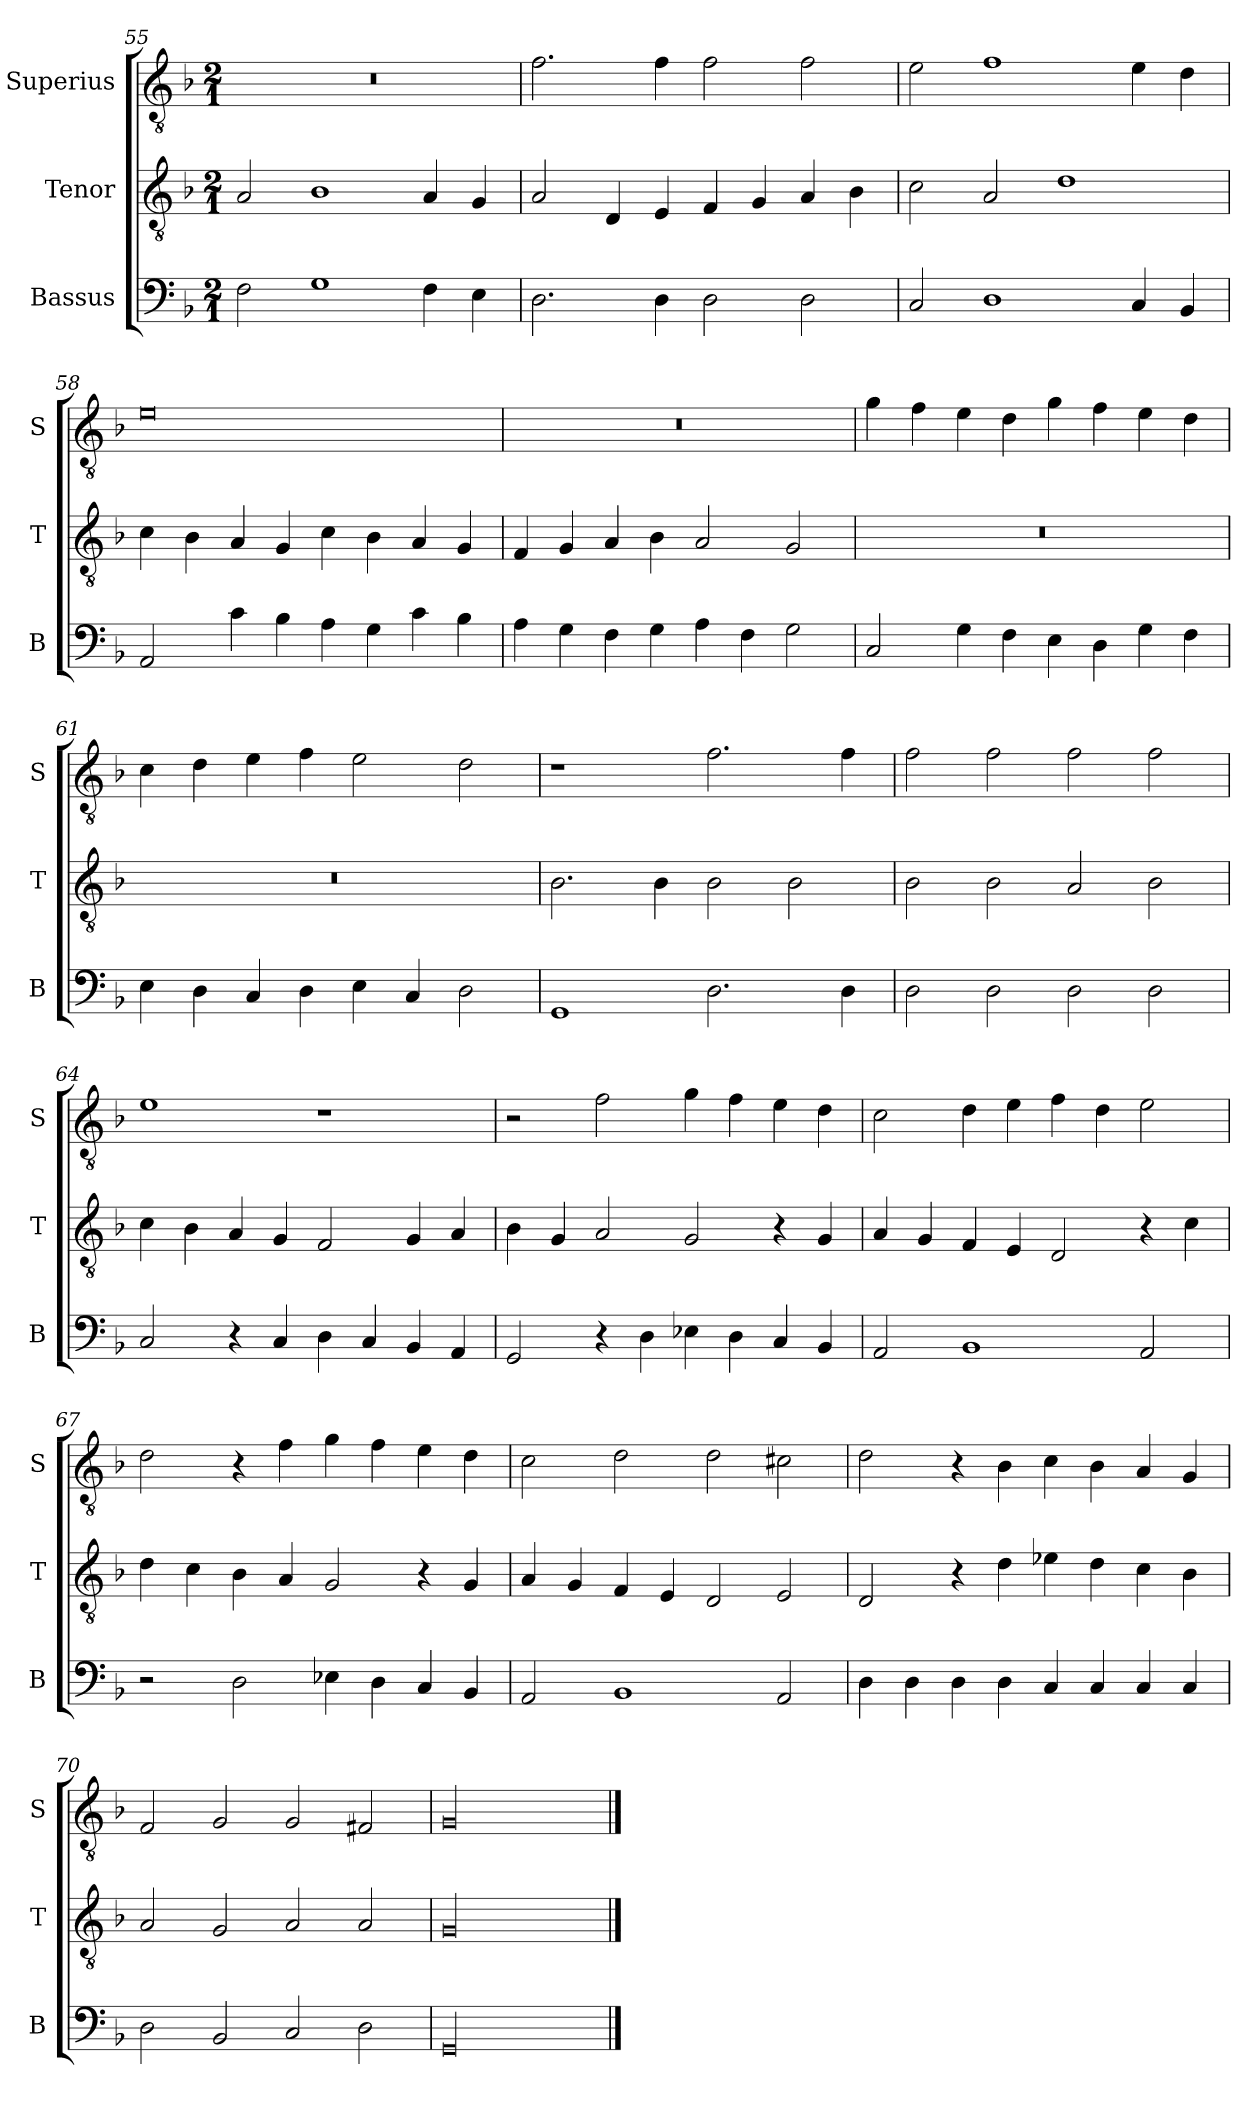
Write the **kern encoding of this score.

**kern	**kern	**kern
*part3	*part2	*part1
*staff3	*staff2	*staff1
*I"Bassus	*I"Tenor	*I"Superius
*I'B	*I'T	*I'S
*clefF4	*clefGv2	*clefGv2
*k[b-]	*k[b-]	*k[b-]
*M2/1	*M2/1	*M2/1
=55	=55	=55
2F\	2A/	0r
1G	1B-	.
4F\	4A/	.
4E\	4G/	.
=56	=56	=56
2.D\	2A/	2.f\
.	4D/	.
4D\	4E/	4f\
2D\	4F/	2f\
.	4G/	.
2D\	4A/	2f\
.	4B-\	.
=57	=57	=57
2C/	2c\	2e\
1D	2A/	1f
.	1d	.
4C/	.	4e\
4BB-/	.	4d\
=58	=58	=58
2AA/	4c\	0e
.	4B-\	.
4c\	4A/	.
4B-\	4G/	.
4A\	4c\	.
4G\	4B-\	.
4c\	4A/	.
4B-\	4G/	.
=59	=59	=59
4A\	4F/	0r
4G\	4G/	.
4F\	4A/	.
4G\	4B-\	.
4A\	2A/	.
4F\	.	.
2G\	2G/	.
=60	=60	=60
2C/	0r	4g\
.	.	4f\
4G\	.	4e\
4F\	.	4d\
4E\	.	4g\
4D\	.	4f\
4G\	.	4e\
4F\	.	4d\
=61	=61	=61
4E\	0r	4c\
4D\	.	4d\
4C/	.	4e\
4D\	.	4f\
4E\	.	2e\
4C/	.	.
2D\	.	2d\
=62	=62	=62
1GG	2.B-\	1r
.	4B-\	.
2.D\	2B-\	2.f\
.	2B-\	.
4D\	.	4f\
=63	=63	=63
2D\	2B-\	2f\
2D\	2B-\	2f\
2D\	2A/	2f\
2D\	2B-\	2f\
=64	=64	=64
2C/	4c\	1e
.	4B-\	.
4r	4A/	.
4C/	4G/	.
4D\	2F/	1r
4C/	.	.
4BB-/	4G/	.
4AA/	4A/	.
=65	=65	=65
2GG/	4B-\	2r
.	4G/	.
4r	2A/	2f\
4D\	.	.
4E-X\	2G/	4g\
4D\	.	4f\
4C/	4r	4e\
4BB-/	4G/	4d\
=66	=66	=66
2AA/	4A/	2c\
.	4G/	.
1BB-	4F/	4d\
.	4E/	4e\
.	2D/	4f\
.	.	4d\
2AA/	4r	2e\
.	4c\	.
=67	=67	=67
2r	4d\	2d\
.	4c\	.
2D\	4B-\	4r
.	4A/	4f\
4E-X\	2G/	4g\
4D\	.	4f\
4C/	4r	4e\
4BB-/	4G/	4d\
=68	=68	=68
2AA/	4A/	2c\
.	4G/	.
1BB-	4F/	2d\
.	4E/	.
.	2D/	2d\
2AA/	2E/	2c#X\
=69	=69	=69
4D\	2D/	2d\
4D\	.	.
4D\	4r	4r
4D\	4d\	4B-\
4C/	4e-X\	4c\
4C/	4d\	4B-\
4C/	4c\	4A/
4C/	4B-\	4G/
=70	=70	=70
2D\	2A/	2F/
2BB-/	2G/	2G/
2C/	2A/	2G/
2D\	2A/	2F#X/
=71	=71	=71
!LO:N:vis=00	!LO:N:vis=00	!LO:N:vis=00
0GG/	0G/	0G/
==	==	==
*-	*-	*-
